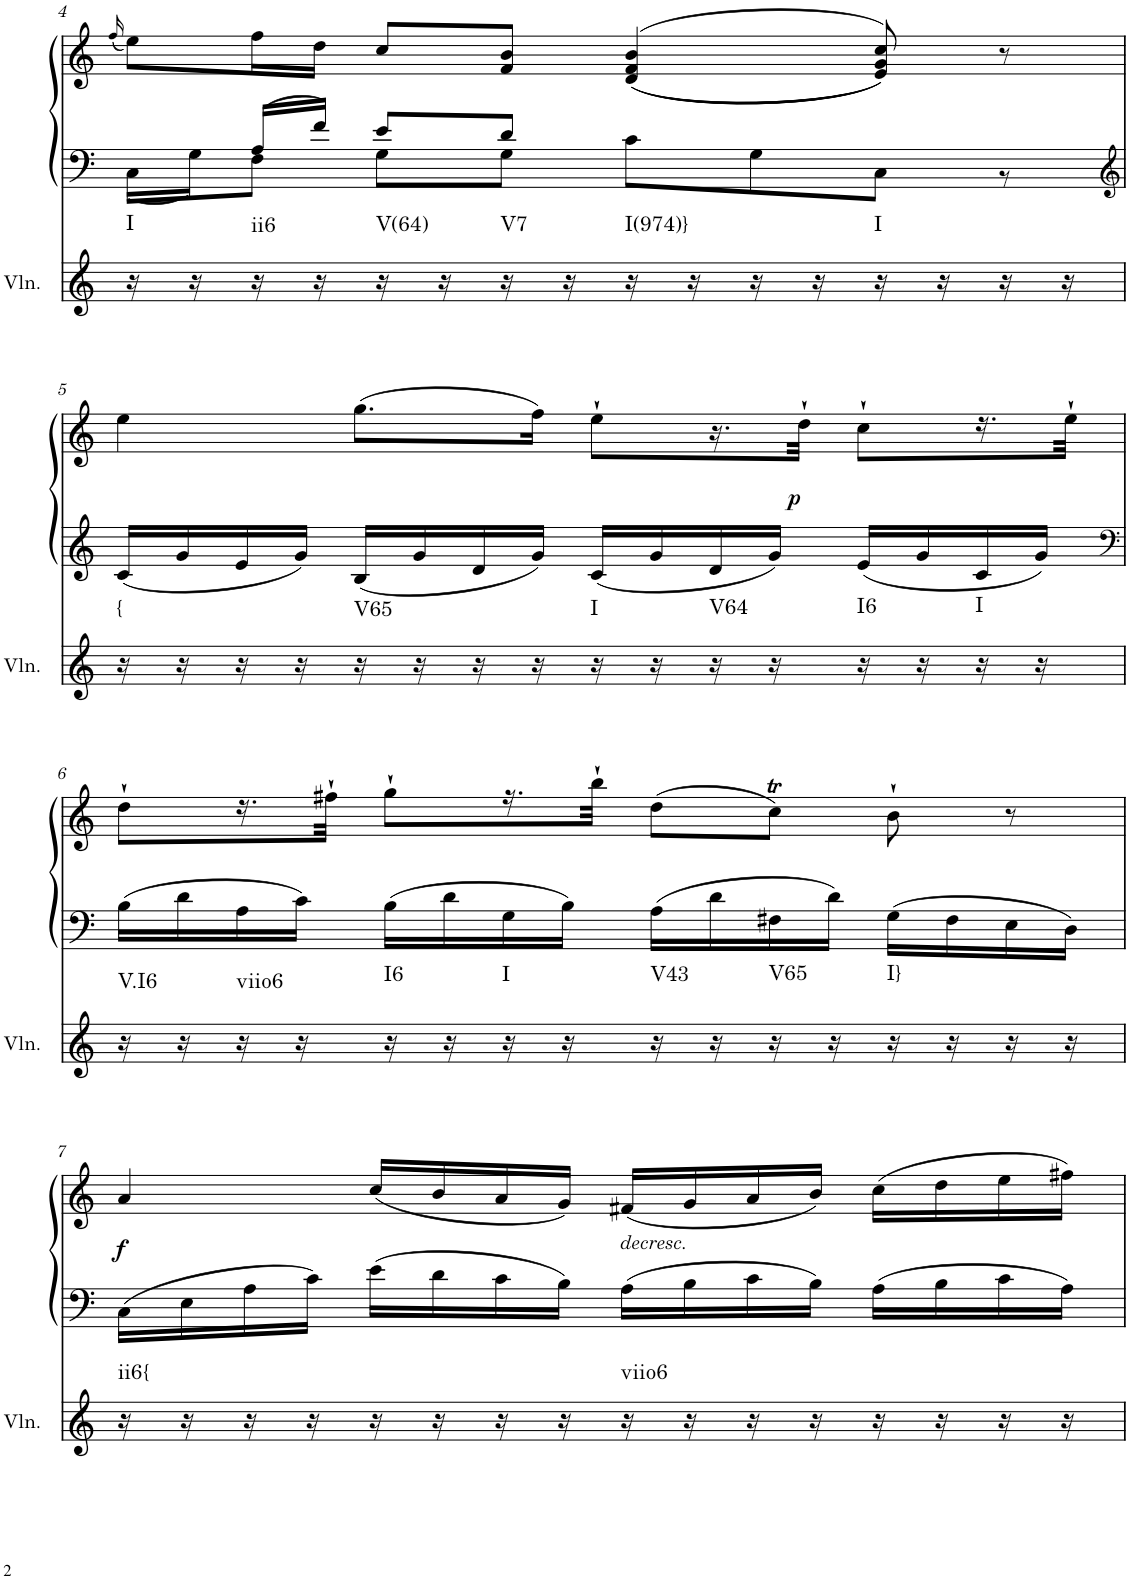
**kern	**harte	**kern	**kern	**dynam
*part2	*part2	*part1	*part1	*part1
*staff3	*	*staff2	*staff1	*staff1/2
*I"Violin	*	*I"Klavier linke Hand	*	*
*I'Vln.	*	*	*	*
!!LO:PB:g=z
*clefG2	*	*clefF4	*clefG2	*
*k[]	*	*k[]	*k[]	*
*M4/4	*	*M4/4	*M4/4	*
*met(c)	*	*met(c)	*met(c)	*
=4	=4	=4	=4	=4
.	.	.	(16qff/	.
*	*	*^	*	*
!	!LO:H:kt=I	!	!	!	!
16r	N	8ryy	16C\LL	8ee\L)	.
16r	.	.	16G\J	.	.
!	!LO:H:kt=ii6	!	!	!	!
16r	N	16A/LL	8F\J	16ff\L	.
16r	.	16f/JJ	.	16dd\JJ	.
!	!LO:H:kt=V(64)	!	!	!	!
16r	N	8e/L	8G\L	8cc/L	.
16r	.	.	.	.	.
!	!LO:H:kt=V7	!	!	!	!
16r	N	8d/J	8G\J	8f/ 8b/J	.
16r	.	.	.	.	.
!	!LO:H:kt=I(974)}	!	!	!	!
16r	N	4ryy	8c\L	(<((>4d/ 4f/ 4b/	.
16r	.	.	.	.	.
16r	.	.	8G\	.	.
16r	.	.	.	.	.
!	!LO:H:kt=I	!	!	!	!
16r	N	4ryy	8C\J	8e/ 8g/ 8cc/)))	.
16r	.	.	.	.	.
16r	.	.	8r	8r	.
16r	.	.	.	.	.
*	*	*v	*v	*	*
!!LO:LB:g=z
=5	=5	=5	=5	=5
*	*	*clefG2	*	*
!	!LO:H:kt={	!	!	!
16r	N	16c/LL	4ee\	.
16r	.	16g/	.	.
16r	.	16e/	.	.
16r	.	16g/JJ	.	.
!	!LO:H:kt=V65	!	!	!
16r	N	16B/LL	(8.gg\L	.
16r	.	16g/	.	.
16r	.	16d/	.	.
16r	.	16g/JJ	16ff\Jk)	.
!	!LO:H:kt=I	!	!	!
16r	N	16c/LL	8ee`\L	.
16r	.	16g/	.	.
!	!LO:H:kt=V64	!	!	!
16r	N	16d/	16.r	.
!	!	!	!	!LO:DY:a=2
16r	.	16g/JJ	.	p
.	.	.	32dd`\JJk	.
!	!LO:H:kt=I6	!	!	!
16r	N	16e/LL	8cc`\L	.
16r	.	16g/	.	.
!	!LO:H:kt=I	!	!	!
16r	N	16c/	16.r	.
16r	.	16g/JJ	.	.
.	.	.	32ee`\JJk	.
!!LO:LB:g=z
=6	=6	=6	=6	=6
*	*	*clefF4	*	*
!	!LO:H:kt=V.I6	!	!	!
16r	N	16B\LL	8dd`\L	.
16r	.	16d\	.	.
!	!LO:H:kt=viio6	!	!	!
16r	N	16A\	16.r	.
16r	.	16c\JJ	.	.
.	.	.	32ff#X`\JJk	.
!	!LO:H:kt=I6	!	!	!
16r	N	16B\LL	8gg`\L	.
16r	.	16d\	.	.
!	!LO:H:kt=I	!	!	!
16r	N	16G\	16.r	.
16r	.	16B\JJ	.	.
.	.	.	32bb`\JJk	.
!	!LO:H:kt=V43	!	!	!
16r	N	16A\LL	(8dd\L	.
16r	.	16d\	.	.
!	!LO:H:kt=V65	!	!	!
16r	N	16F#X\	8ccT\J)	.
16r	.	16d\JJ	.	.
!	!LO:H:kt=I}	!	!	!
16r	N	16G\LL	8b`\	.
16r	.	16F#\	.	.
16r	.	16E\	8r	.
16r	.	16D\JJ	.	.
!!LO:LB:g=z
=7	=7	=7	=7	=7
!	!LO:H:kt=ii6{	!	!	!LO:DY:b
16r	N	16C\LL	4a/	f
16r	.	16E\	.	.
16r	.	16A\	.	.
16r	.	16c\JJ	.	.
16r	.	16e\LL	(16cc/LL	.
16r	.	16d\	16b/	.
16r	.	16c\	16a/	.
16r	.	16B\JJ	16g/JJ)	.
!	!LO:H:kt=viio6	!	!LO:TX:b:i:t=decresc.	!
16r	N	16A\LL	(16f#X/LL	.
16r	.	16B\	16g/	.
16r	.	16c\	16a/	.
16r	.	16B\JJ	16b/JJ)	.
16r	.	16A\LL	(16cc\LL	.
16r	.	16B\	16dd\	.
16r	.	16c\	16ee\	.
16r	.	16A\JJ	16ff#X\JJ)	.
=	=	=	=	=
*-	*-	*-	*-	*-
